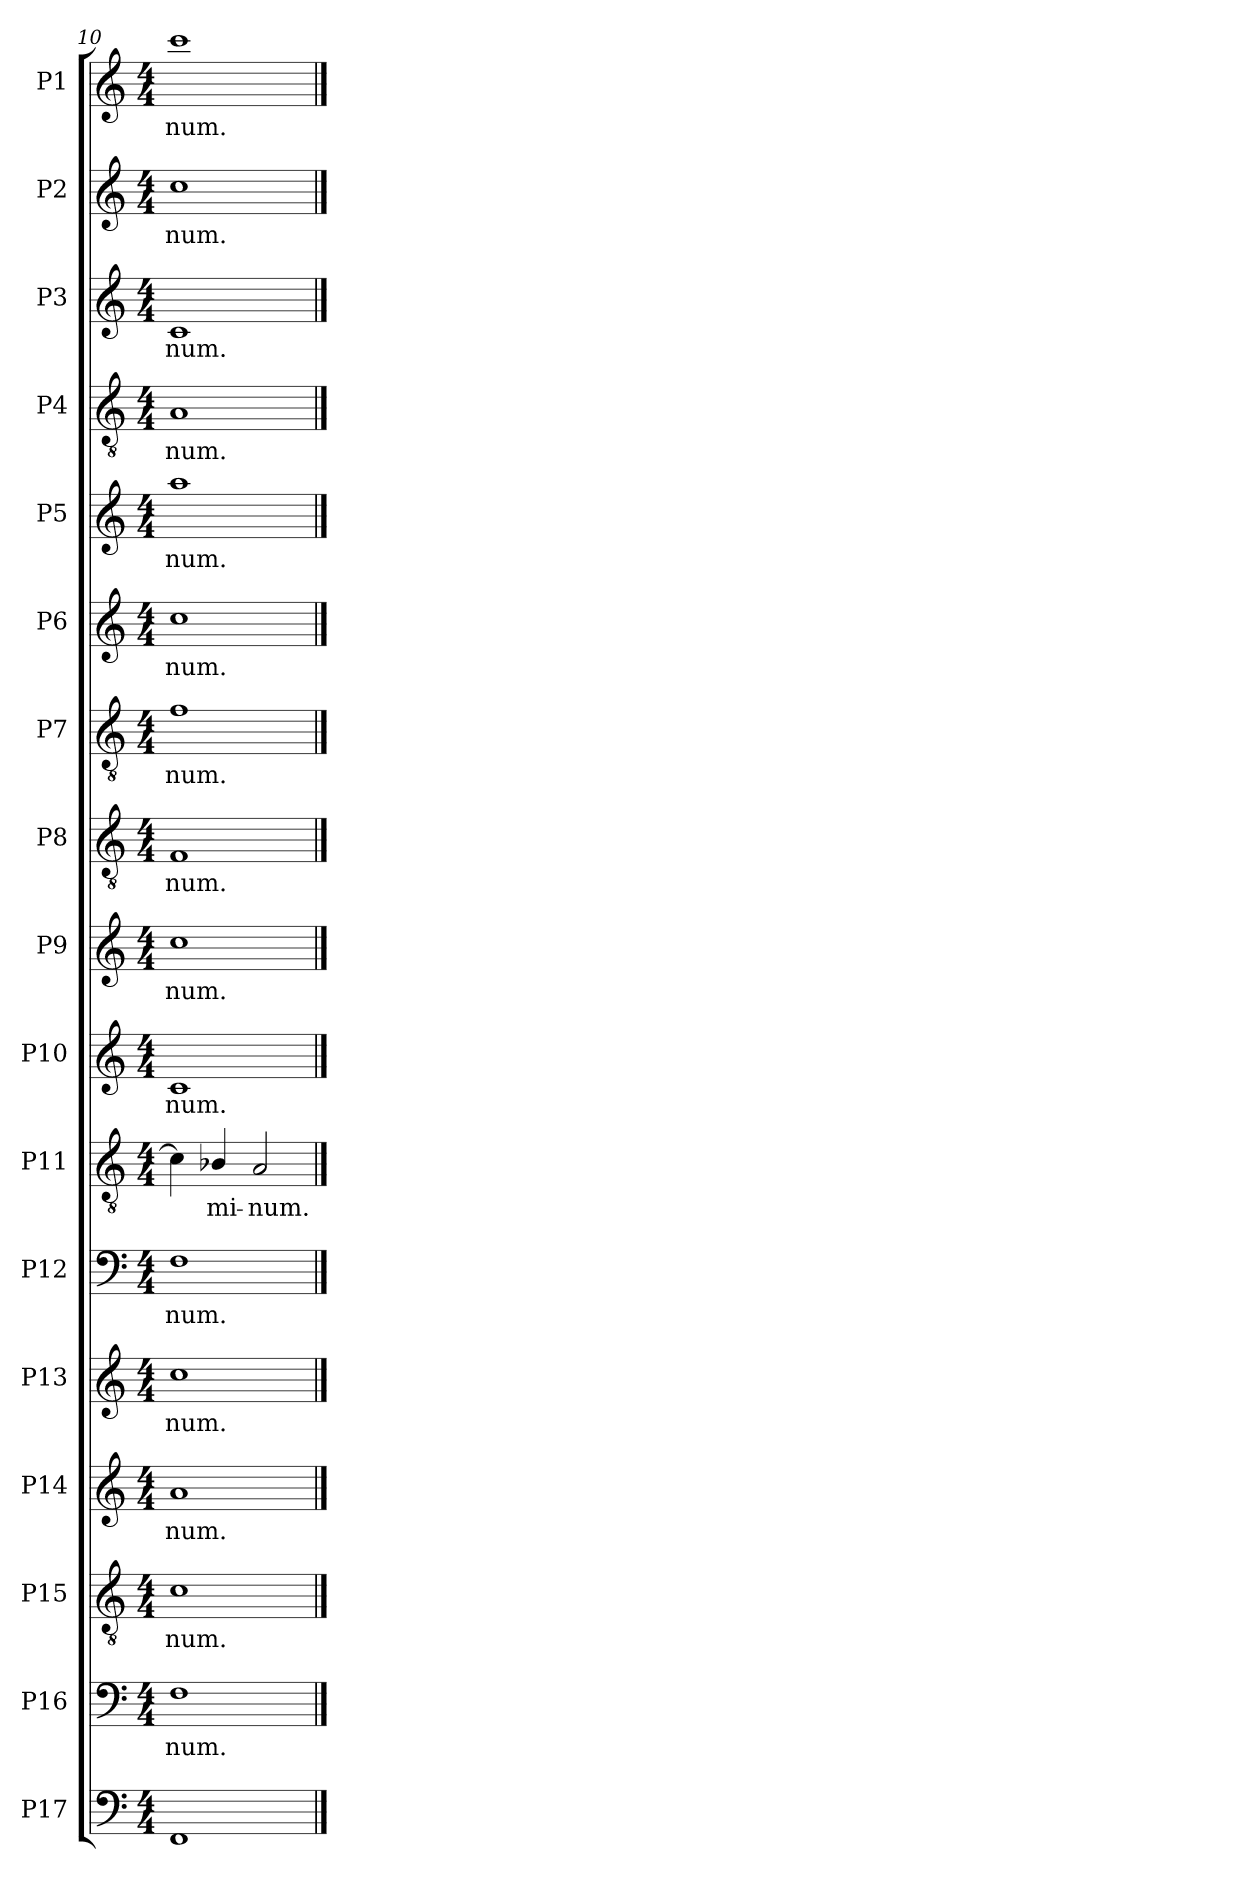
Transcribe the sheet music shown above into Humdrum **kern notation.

**kern	**kern	**text	**kern	**text	**kern	**text	**kern	**text	**kern	**text	**kern	**text	**kern	**text	**kern	**text	**kern	**text	**kern	**text	**kern	**text	**kern	**text	**kern	**text	**kern	**text	**kern	**text	**kern	**text
*part17	*part16	*part16	*part15	*part15	*part14	*part14	*part13	*part13	*part12	*part12	*part11	*part11	*part10	*part10	*part9	*part9	*part8	*part8	*part7	*part7	*part6	*part6	*part5	*part5	*part4	*part4	*part3	*part3	*part2	*part2	*part1	*part1
*staff17	*staff16	*staff16	*staff15	*staff15	*staff14	*staff14	*staff13	*staff13	*staff12	*staff12	*staff11	*staff11	*staff10	*staff10	*staff9	*staff9	*staff8	*staff8	*staff7	*staff7	*staff6	*staff6	*staff5	*staff5	*staff4	*staff4	*staff3	*staff3	*staff2	*staff2	*staff1	*staff1
*I"P17	*I"P16	*	*I"P15	*	*I"P14	*	*I"P13	*	*I"P12	*	*I"P11	*	*I"P10	*	*I"P9	*	*I"P8	*	*I"P7	*	*I"P6	*	*I"P5	*	*I"P4	*	*I"P3	*	*I"P2	*	*I"P1	*
*clefF4	*clefF4	*	*clefGv2	*	*clefG2	*	*clefG2	*	*clefF4	*	*clefGv2	*	*clefG2	*	*clefG2	*	*clefGv2	*	*clefGv2	*	*clefG2	*	*clefG2	*	*clefGv2	*	*clefG2	*	*clefG2	*	*clefG2	*
*	*	*	*ITrd7c12	*	*	*	*	*	*	*	*ITrd7c12	*	*	*	*	*	*ITrd7c12	*	*ITrd7c12	*	*	*	*	*	*ITrd7c12	*	*	*	*	*	*	*
*k[]	*k[]	*	*k[]	*	*k[]	*	*k[]	*	*k[]	*	*k[]	*	*k[]	*	*k[]	*	*k[]	*	*k[]	*	*k[]	*	*k[]	*	*k[]	*	*k[]	*	*k[]	*	*k[]	*
*C:	*C:	*	*C:	*	*C:	*	*C:	*	*C:	*	*C:	*	*C:	*	*C:	*	*C:	*	*C:	*	*C:	*	*C:	*	*C:	*	*C:	*	*C:	*	*C:	*
*M4/4	*M4/4	*	*M4/4	*	*M4/4	*	*M4/4	*	*M4/4	*	*M4/4	*	*M4/4	*	*M4/4	*	*M4/4	*	*M4/4	*	*M4/4	*	*M4/4	*	*M4/4	*	*M4/4	*	*M4/4	*	*M4/4	*
=10	=10	=10	=10	=10	=10	=10	=10	=10	=10	=10	=10	=10	=10	=10	=10	=10	=10	=10	=10	=10	=10	=10	=10	=10	=10	=10	=10	=10	=10	=10	=10	=10
!	!	!LO:LY:b:color=#000000	!	!	!	!	!	!	!	!	!	!	!	!	!	!	!	!	!	!	!	!	!	!	!	!	!	!	!	!	!	!
!	!	!	!	!LO:LY:b:color=#000000	!	!	!	!	!	!	!	!	!	!	!	!	!	!	!	!	!	!	!	!	!	!	!	!	!	!	!	!
!	!	!	!	!	!	!LO:LY:b:color=#000000	!	!	!	!	!	!	!	!	!	!	!	!	!	!	!	!	!	!	!	!	!	!	!	!	!	!
!	!	!	!	!	!	!	!	!LO:LY:b:color=#000000	!	!	!	!	!	!	!	!	!	!	!	!	!	!	!	!	!	!	!	!	!	!	!	!
!	!	!	!	!	!	!	!	!	!	!LO:LY:b:color=#000000	!	!	!	!	!	!	!	!	!	!	!	!	!	!	!	!	!	!	!	!	!	!
!	!	!	!	!	!	!	!	!	!	!	!	!	!	!LO:LY:b:color=#000000	!	!	!	!	!	!	!	!	!	!	!	!	!	!	!	!	!	!
!	!	!	!	!	!	!	!	!	!	!	!	!	!	!	!	!LO:LY:b:color=#000000	!	!	!	!	!	!	!	!	!	!	!	!	!	!	!	!
!	!	!	!	!	!	!	!	!	!	!	!	!	!	!	!	!	!	!LO:LY:b:color=#000000	!	!	!	!	!	!	!	!	!	!	!	!	!	!
!	!	!	!	!	!	!	!	!	!	!	!	!	!	!	!	!	!	!	!	!LO:LY:b:color=#000000	!	!	!	!	!	!	!	!	!	!	!	!
!	!	!	!	!	!	!	!	!	!	!	!	!	!	!	!	!	!	!	!	!	!	!LO:LY:b:color=#000000	!	!	!	!	!	!	!	!	!	!
!	!	!	!	!	!	!	!	!	!	!	!	!	!	!	!	!	!	!	!	!	!	!	!	!LO:LY:b:color=#000000	!	!	!	!	!	!	!	!
!	!	!	!	!	!	!	!	!	!	!	!	!	!	!	!	!	!	!	!	!	!	!	!	!	!	!LO:LY:b:color=#000000	!	!	!	!	!	!
!	!	!	!	!	!	!	!	!	!	!	!	!	!	!	!	!	!	!	!	!	!	!	!	!	!	!	!	!LO:LY:b:color=#000000	!	!	!	!
!	!	!	!	!	!	!	!	!	!	!	!	!	!	!	!	!	!	!	!	!	!	!	!	!	!	!	!	!	!	!LO:LY:b:color=#000000	!	!
!	!	!	!	!	!	!	!	!	!	!	!	!	!	!	!	!	!	!	!	!	!	!	!	!	!	!	!	!	!	!	!	!LO:LY:b:color=#000000
1FFi	1Fi	-num.	1Ci	-num.	1ai	-num.	1cci	-num.	1Fi	-num.	4Ci\]	.	1ci	-num.	1cci	-num.	1FFi	-num.	1Fi	-num.	1cci	-num.	1aai	-num.	1AAi	-num.	1ci	-num.	1cci	-num.	1ccci	-num.
!	!	!	!	!	!	!	!	!	!	!	!	!LO:LY:b:color=#000000	!	!	!	!	!	!	!	!	!	!	!	!	!	!	!	!	!	!	!	!
.	.	.	.	.	.	.	.	.	.	.	4BB-Xi/	-mi-	.	.	.	.	.	.	.	.	.	.	.	.	.	.	.	.	.	.	.	.
!	!	!	!	!	!	!	!	!	!	!	!	!LO:LY:b:color=#000000	!	!	!	!	!	!	!	!	!	!	!	!	!	!	!	!	!	!	!	!
.	.	.	.	.	.	.	.	.	.	.	2AAi/	-num.	.	.	.	.	.	.	.	.	.	.	.	.	.	.	.	.	.	.	.	.
==	==	==	==	==	==	==	==	==	==	==	==	==	==	==	==	==	==	==	==	==	==	==	==	==	==	==	==	==	==	==	==	==
*-	*-	*-	*-	*-	*-	*-	*-	*-	*-	*-	*-	*-	*-	*-	*-	*-	*-	*-	*-	*-	*-	*-	*-	*-	*-	*-	*-	*-	*-	*-	*-	*-
